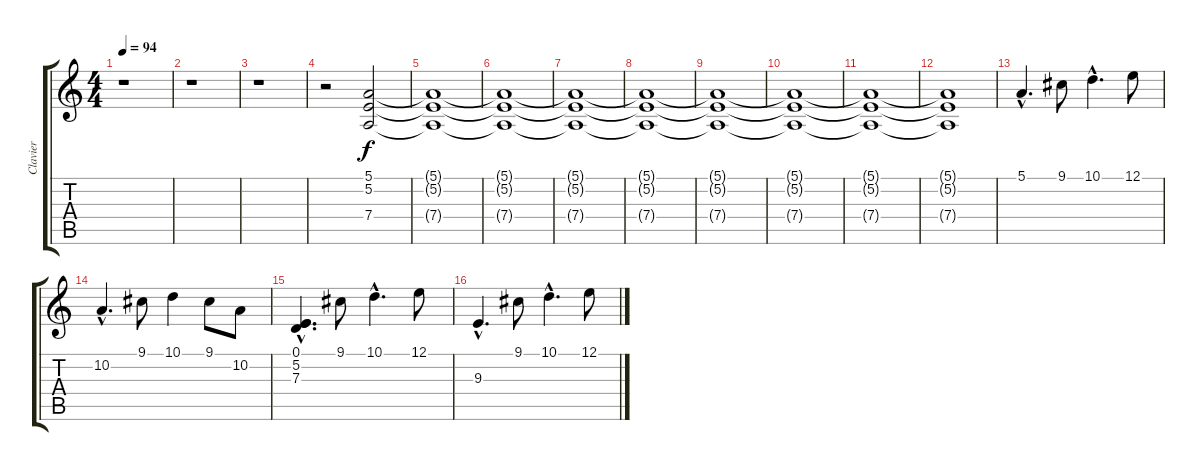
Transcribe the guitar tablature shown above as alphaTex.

\track ("Clavier" "Clavier") {instrument choiraahs}
\staff {score tabs}
\tuning (E4 B3 G3 D3 A2 E2) {hide}
\ts (4 4)
\tempo 94
\clef g2
\ks c
r.1{dy f instrument choiraahs} |
r.1 |
r.1 |
r.2 (5.1 5.2 7.4).2 |
(5.1{t} 5.2{t} 7.4{t}).1 |
(5.1{t} 5.2{t} 7.4{t}).1 |
(5.1{t} 5.2{t} 7.4{t}).1 |
(5.1{t} 5.2{t} 7.4{t}).1 |
(5.1{t} 5.2{t} 7.4{t}).1 |
(5.1{t} 5.2{t} 7.4{t}).1 |
(5.1{t} 5.2{t} 7.4{t}).1 |
(5.1{t} 5.2{t} 7.4{t}).1 |
5.1{hac}.4{d} 9.1.8 10.1{hac}.4{d} 12.1.8 |
10.2{hac}.4{d} 9.1.8 10.1.4 9.1.8 10.2.8 |
(0.1{hac} 5.2{hac} 7.3).4{d} 9.1.8 10.1{hac}.4{d} 12.1.8 |
9.3{hac}.4{d} 9.1.8 10.1{hac}.4{d} 12.1.8
